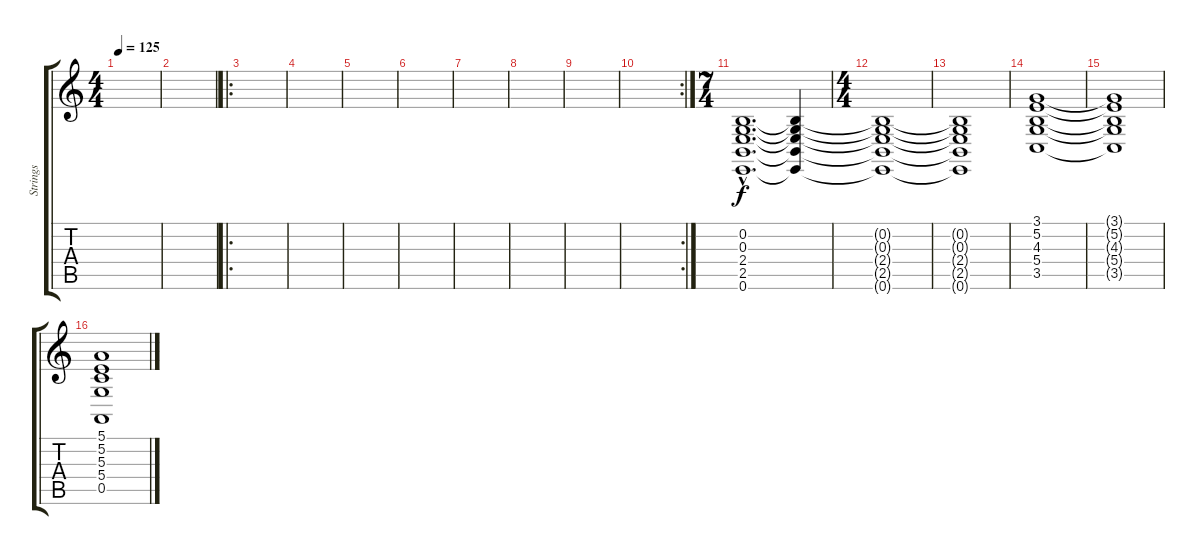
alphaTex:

\track ("Strings" "Strings") {instrument stringensemble1}
\staff {score tabs}
\tuning (E4 B3 G3 D3 A2 E2) {hide}
\ts (4 4)
\tempo 125
\clef g2
\ks c
|
|
\ro
|
|
|
|
|
|
|
\rc 2
|
\ts (7 4)
(0.2{hac} 0.3{hac} 2.4{hac} 2.5{hac} 0.6{hac}).1{d} (0.2{t} 0.3{t} 2.4{t} 2.5{t} 0.6{t}).4 |
\ts (4 4)
(0.2{t} 0.3{t} 2.4{t} 2.5{t} 0.6{t}).1 |
(0.2{t} 0.3{t} 2.4{t} 2.5{t} 0.6{t}).1 |
(3.1 5.2 4.3 5.4 3.5).1 |
(3.1{t} 5.2{t} 4.3{t} 5.4{t} 3.5{t}).1 |
(5.1 5.2 5.3 5.4 0.5).1
